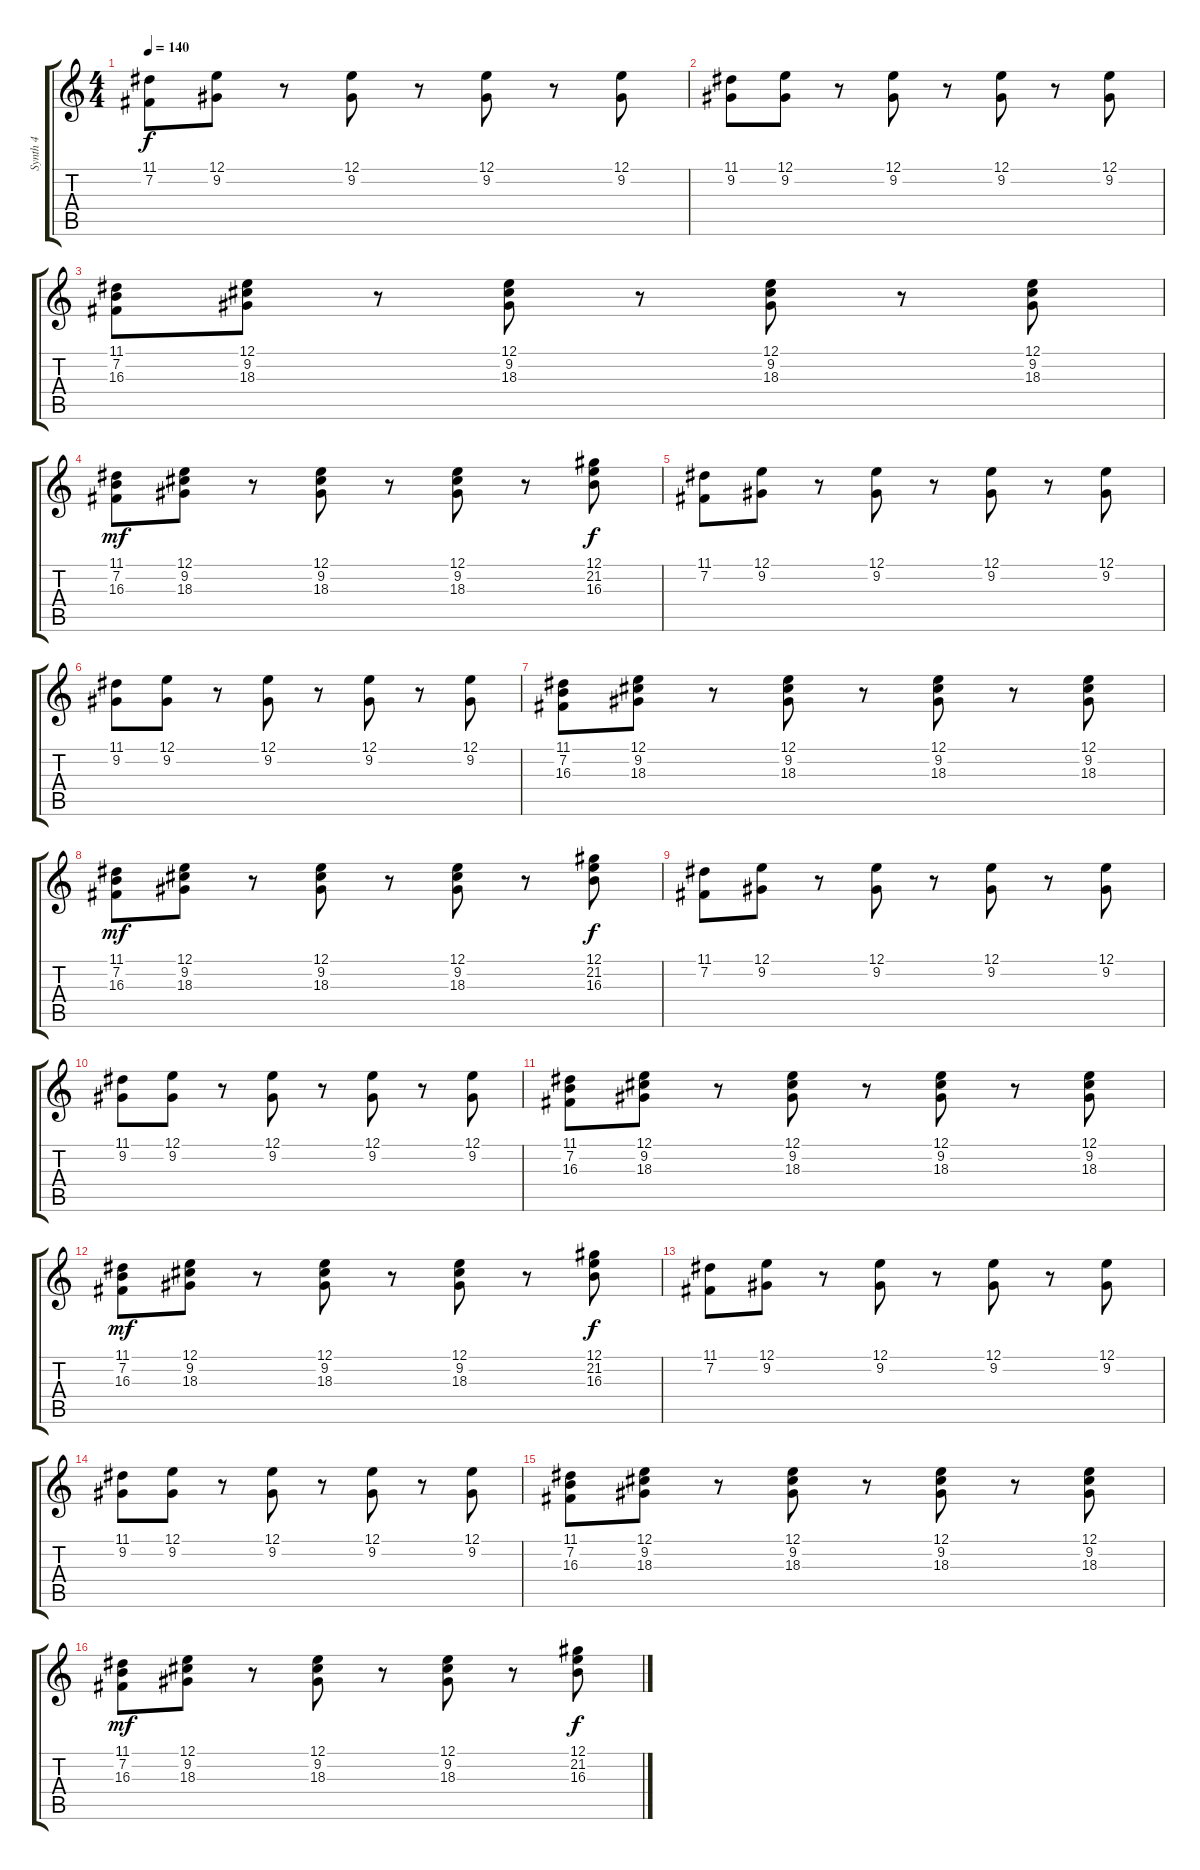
\track ("Synth 4" "Synth 4") {instrument lead8bassandlead}
\staff {score tabs}
\tuning (E4 B3 G3 D3 A2 E2) {hide}
\ts (4 4)
\tempo 140
\clef g2
\ks c
(11.1 7.2).8{dy f} (12.1 9.2).8 r.8 (12.1 9.2).8 r.8 (12.1 9.2).8 r.8 (12.1 9.2).8 |
(11.1 9.2).8 (12.1 9.2).8 r.8 (12.1 9.2).8 r.8 (12.1 9.2).8 r.8 (12.1 9.2).8 |
(11.1 7.2 16.3).8 (12.1 9.2 18.3).8 r.8 (12.1 9.2 18.3).8 r.8 (12.1 9.2 18.3).8 r.8 (12.1 9.2 18.3).8 |
(11.1 7.2 16.3).8{dy mf} (12.1 9.2 18.3).8 r.8 (12.1 9.2 18.3).8 r.8 (12.1 9.2 18.3).8 r.8 (12.1 21.2 16.3).8{dy f} |
(11.1 7.2).8 (12.1 9.2).8 r.8 (12.1 9.2).8 r.8 (12.1 9.2).8 r.8 (12.1 9.2).8 |
(11.1 9.2).8 (12.1 9.2).8 r.8 (12.1 9.2).8 r.8 (12.1 9.2).8 r.8 (12.1 9.2).8 |
(11.1 7.2 16.3).8 (12.1 9.2 18.3).8 r.8 (12.1 9.2 18.3).8 r.8 (12.1 9.2 18.3).8 r.8 (12.1 9.2 18.3).8 |
(11.1 7.2 16.3).8{dy mf} (12.1 9.2 18.3).8 r.8 (12.1 9.2 18.3).8 r.8 (12.1 9.2 18.3).8 r.8 (12.1 21.2 16.3).8{dy f} |
(11.1 7.2).8 (12.1 9.2).8 r.8 (12.1 9.2).8 r.8 (12.1 9.2).8 r.8 (12.1 9.2).8 |
(11.1 9.2).8 (12.1 9.2).8 r.8 (12.1 9.2).8 r.8 (12.1 9.2).8 r.8 (12.1 9.2).8 |
(11.1 7.2 16.3).8 (12.1 9.2 18.3).8 r.8 (12.1 9.2 18.3).8 r.8 (12.1 9.2 18.3).8 r.8 (12.1 9.2 18.3).8 |
(11.1 7.2 16.3).8{dy mf} (12.1 9.2 18.3).8 r.8 (12.1 9.2 18.3).8 r.8 (12.1 9.2 18.3).8 r.8 (12.1 21.2 16.3).8{dy f} |
(11.1 7.2).8 (12.1 9.2).8 r.8 (12.1 9.2).8 r.8 (12.1 9.2).8 r.8 (12.1 9.2).8 |
(11.1 9.2).8 (12.1 9.2).8 r.8 (12.1 9.2).8 r.8 (12.1 9.2).8 r.8 (12.1 9.2).8 |
(11.1 7.2 16.3).8 (12.1 9.2 18.3).8 r.8 (12.1 9.2 18.3).8 r.8 (12.1 9.2 18.3).8 r.8 (12.1 9.2 18.3).8 |
(11.1 7.2 16.3).8{dy mf} (12.1 9.2 18.3).8 r.8 (12.1 9.2 18.3).8 r.8 (12.1 9.2 18.3).8 r.8 (12.1 21.2 16.3).8{dy f}
